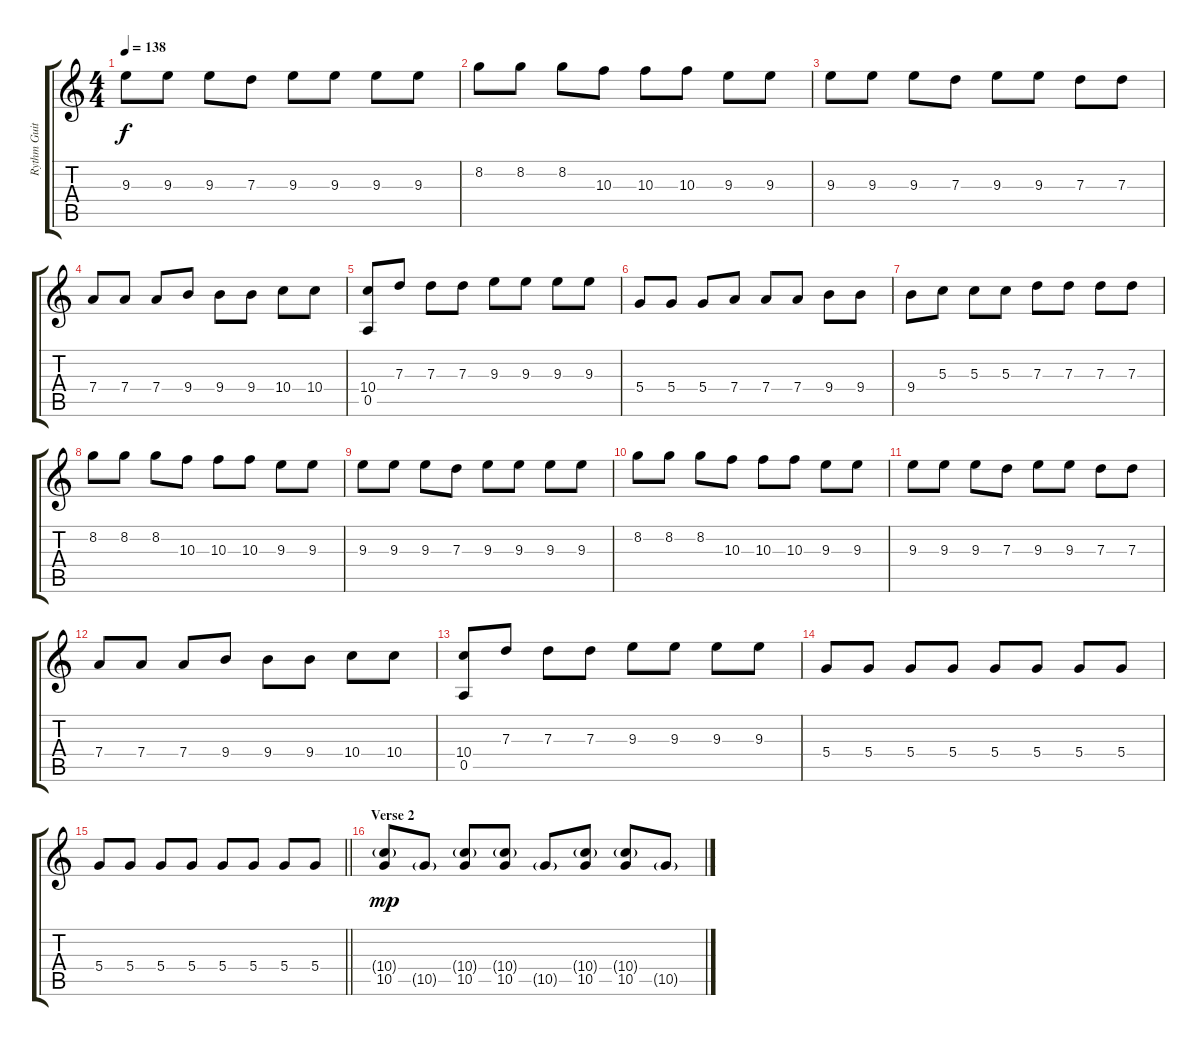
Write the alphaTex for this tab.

\track ("Rythm Guitar" "Rythm Guit") {instrument distortionguitar}
\staff {score tabs}
\tuning (E4 B3 G3 D3 A2 E2) {hide}
\ts (4 4)
\tempo 138
\clef g2
\ks c
9.3.8{dy f} 9.3.8 9.3.8 7.3.8 9.3.8 9.3.8 9.3.8 9.3.8 |
8.2.8 8.2.8 8.2.8 10.3.8 10.3.8 10.3.8 9.3.8 9.3.8 |
9.3.8 9.3.8 9.3.8 7.3.8 9.3.8 9.3.8 7.3.8 7.3.8 |
7.4.8 7.4.8 7.4.8 9.4.8 9.4.8 9.4.8 10.4.8 10.4.8 |
(10.4 0.5).8 7.3.8 7.3.8 7.3.8 9.3.8 9.3.8 9.3.8 9.3.8 |
5.4.8 5.4.8 5.4.8 7.4.8 7.4.8 7.4.8 9.4.8 9.4.8 |
9.4.8 5.3.8 5.3.8 5.3.8 7.3.8 7.3.8 7.3.8 7.3.8 |
8.2.8 8.2.8 8.2.8 10.3.8 10.3.8 10.3.8 9.3.8 9.3.8 |
9.3.8 9.3.8 9.3.8 7.3.8 9.3.8 9.3.8 9.3.8 9.3.8 |
8.2.8 8.2.8 8.2.8 10.3.8 10.3.8 10.3.8 9.3.8 9.3.8 |
9.3.8 9.3.8 9.3.8 7.3.8 9.3.8 9.3.8 7.3.8 7.3.8 |
7.4.8 7.4.8 7.4.8 9.4.8 9.4.8 9.4.8 10.4.8 10.4.8 |
(10.4 0.5).8 7.3.8 7.3.8 7.3.8 9.3.8 9.3.8 9.3.8 9.3.8 |
5.4.8 5.4.8 5.4.8 5.4.8 5.4.8 5.4.8 5.4.8 5.4.8 |
\barLineRight lightlight
5.4.8 5.4.8 5.4.8 5.4.8 5.4.8 5.4.8 5.4.8 5.4.8 |
\section ("" "Verse 2")
(10.4{g} 10.5).8{dy mp instrument electricguitarjazz} 10.5{g}.8 (10.4{g} 10.5).8 (10.4{g} 10.5).8 10.5{g}.8 (10.4{g} 10.5).8 (10.4{g} 10.5).8 10.5{g}.8
